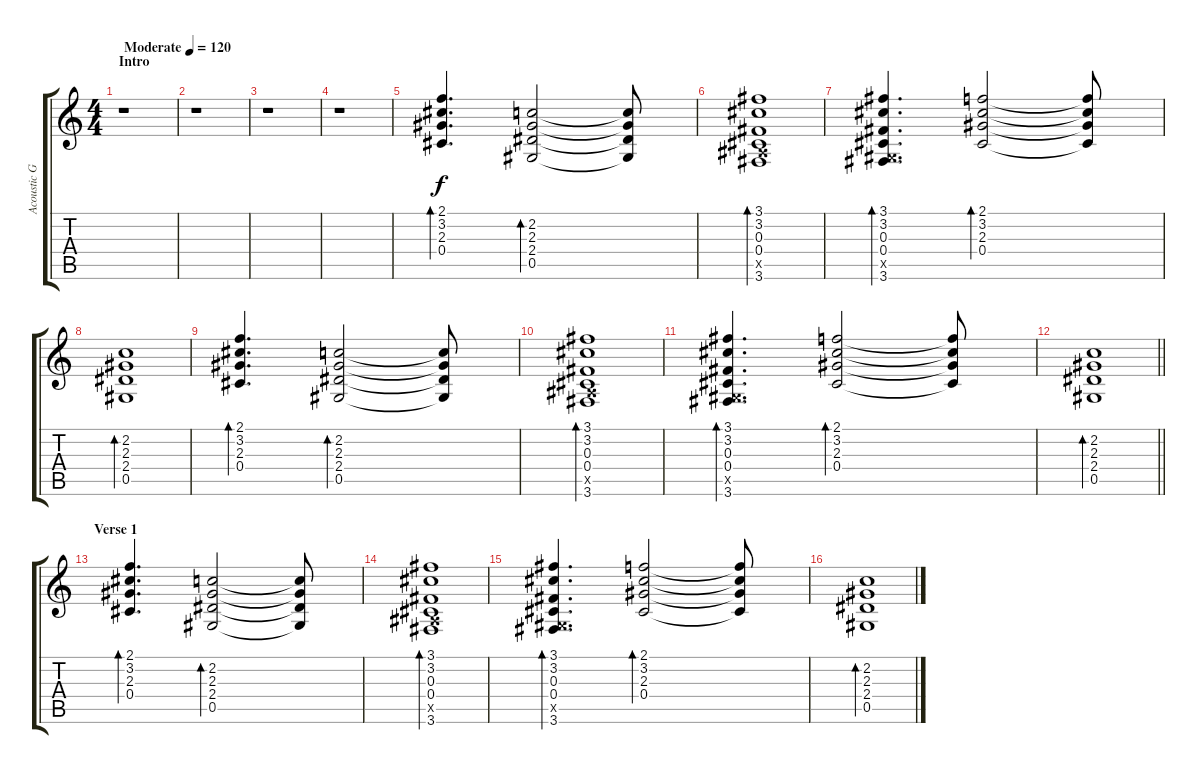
\track ("Acoustic Guitar" "Acoustic G") {instrument acousticguitarsteel}
\staff {score tabs}
\tuning (Eb4 Bb3 Gb3 Db3 Ab2 Eb2) {hide}
\ts (4 4)
\section ("" "Intro")
\tempo (120 "Moderate")
\clef g2
\ks c
r.1{dy f instrument acousticguitarsteel} |
r.1 |
r.1 |
r.1 |
(2.1 3.2 2.3 0.4).4{d bd 120} (2.2 2.3 2.4 0.5).2{bd 120} (2.2{t} 2.3{t} 2.4{t} 0.5{t}).8 |
(3.1 3.2 0.3 0.4 2.5{x} 3.6).1{bd 120} |
(3.1 3.2 0.3 0.4 0.5{x} 3.6).4{d bd 120} (2.1 3.2 2.3 0.4).2{bd 120} (2.1{t} 3.2{t} 2.3{t} 0.4{t}).8 |
(2.2 2.3 2.4 0.5).1{bd 120} |
(2.1 3.2 2.3 0.4).4{d bd 120} (2.2 2.3 2.4 0.5).2{bd 120} (2.2{t} 2.3{t} 2.4{t} 0.5{t}).8 |
(3.1 3.2 0.3 0.4 2.5{x} 3.6).1{bd 120} |
(3.1 3.2 0.3 0.4 0.5{x} 3.6).4{d bd 120} (2.1 3.2 2.3 0.4).2{bd 120} (2.1{t} 3.2{t} 2.3{t} 0.4{t}).8 |
\barLineRight lightlight
(2.2 2.3 2.4 0.5).1{bd 120} |
\section ("" "Verse 1")
(2.1 3.2 2.3 0.4).4{d bd 120} (2.2 2.3 2.4 0.5).2{bd 120} (2.2{t} 2.3{t} 2.4{t} 0.5{t}).8 |
(3.1 3.2 0.3 0.4 2.5{x} 3.6).1{bd 120} |
(3.1 3.2 0.3 0.4 0.5{x} 3.6).4{d bd 120} (2.1 3.2 2.3 0.4).2{bd 120} (2.1{t} 3.2{t} 2.3{t} 0.4{t}).8 |
(2.2 2.3 2.4 0.5).1{bd 120}
